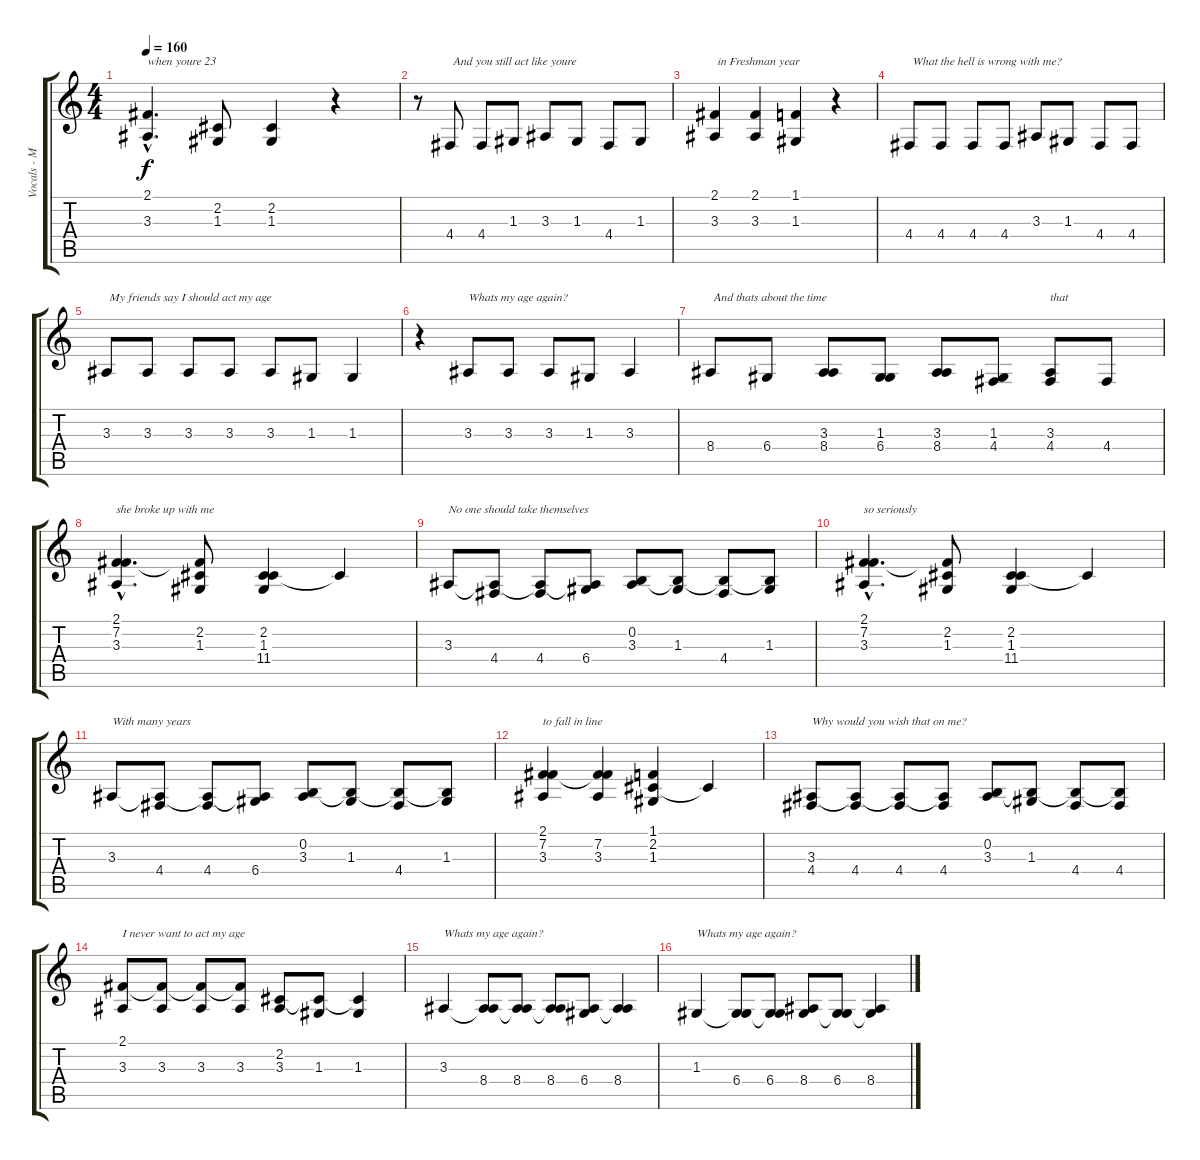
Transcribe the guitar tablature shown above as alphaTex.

\track ("Vocals - Mark " "Vocals - M") {instrument sopranosax}
\staff {score tabs}
\tuning (E4 B3 G3 D3 A2 E2) {hide}
\ts (4 4)
\tempo 160
\clef g2
\ks c
(2.1{hac} 3.3{hac}).4{d txt "when youre 23" dy f} (2.2 1.3).8 (2.2 1.3).4 r.4 |
r.8 4.4.8{txt " And you still act like youre"} 4.4.8 1.3.8 3.3.8 1.3.8 4.4.8 1.3.8 |
(2.1 3.3).4{txt " in Freshman year"} (2.1 3.3).4 (1.1 1.3).4 r.4 |
4.4.8{txt " What the hell is wrong with me?"} 4.4.8 4.4.8 4.4.8 3.3.8 1.3.8 4.4.8 4.4.8 |
3.3.8{txt " My friends say I should act my age"} 3.3.8 3.3.8 3.3.8 3.3.8 1.3.8 1.3.4 |
r.4 3.3.8{txt "Whats my age again?"} 3.3.8 3.3.8 1.3.8 3.3.4 |
8.4.8{txt " And thats about the time "} 6.4.8 (3.3 8.4).8 (1.3 6.4).8 (3.3 8.4).8 (1.3 4.4).8 (3.3 4.4).8{txt "that "} 4.4.8 |
(2.1{hac} 7.2{hac} 3.3{hac}).4{d txt "she broke up with me"} (2.1{t} 2.2 1.3).8 (2.2 1.3 11.4).4 11.4{t}.4 |
3.3.8{txt "No one should take themselves "} (3.3{t} 4.4).8 (3.3{t} 4.4).8 (3.3{t} 6.4).8 (0.2 3.3).8 (0.2{t} 1.3).8 (0.2{t} 4.4).8 (0.2{t} 1.3).8 |
(2.1{hac} 7.2{hac} 3.3{hac}).4{d txt "so seriously"} (2.1{t} 2.2 1.3).8 (2.2 1.3 11.4).4 11.4{t}.4 |
3.3.8{txt "With many years "} (3.3{t} 4.4).8 (3.3{t} 4.4).8 (3.3{t} 6.4).8 (0.2 3.3).8 (0.2{t} 1.3).8 (0.2{t} 4.4).8 (0.2{t} 1.3).8 |
(2.1 7.2 3.3).4{txt "to fall in line"} (2.1{t} 7.2 3.3).4 (1.1 2.2 1.3).4 2.2{t}.4 |
(3.3 4.4).8{txt "Why would you wish that on me?"} (3.3{t} 4.4).8 (3.3{t} 4.4).8 (3.3{t} 4.4).8 (0.2 3.3).8 (0.2{t} 1.3).8 (0.2{t} 4.4).8 (0.2{t} 4.4).8 |
(2.1 3.3).8{txt "I never want to act my age"} (2.1{t} 3.3).8 (2.1{t} 3.3).8 (2.1{t} 3.3).8 (2.2 3.3).8 (2.2{t} 1.3).8 (2.2{t} 1.3).4 |
3.3.4{txt "Whats my age again?"} (3.3{t} 8.4).8 (3.3{t} 8.4).8 (3.3{t} 8.4).8 (3.3{t} 6.4).8 (3.3{t} 8.4).4 |
1.3.4{txt "Whats my age again?"} (1.3{t} 6.4).8 (1.3{t} 6.4).8 (1.3{t} 8.4).8 (1.3{t} 6.4).8 (1.3{t} 8.4).4
